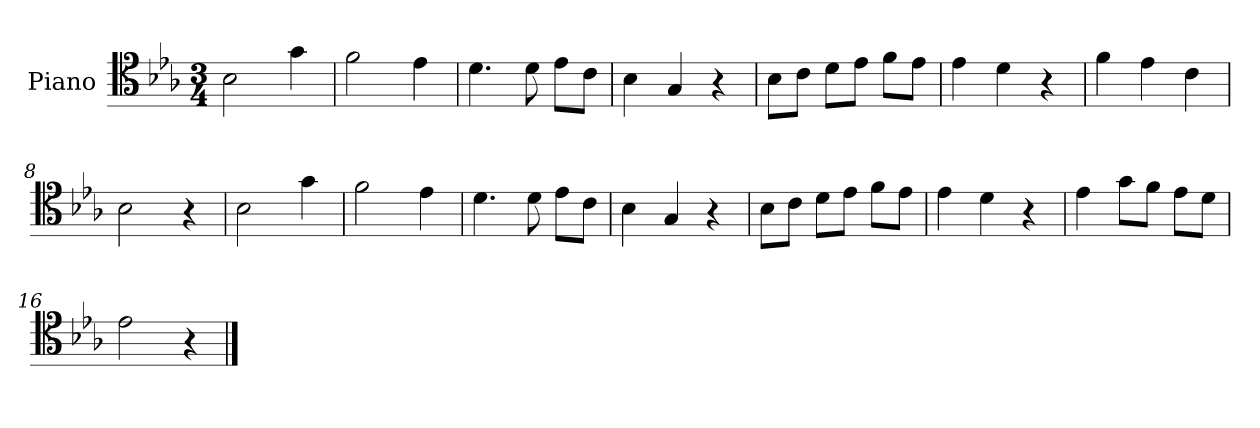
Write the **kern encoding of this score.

**kern
*part1
*staff1
*I"Piano
*I'Pno
*clefC4
*k[b-e-a-]
*E-:
*M3/4
=1
2B-\
4g\
=2
2f\
4e-\
=3
4.d\
8d\
8e-\L
8c\J
=4
4B-\
4G/
4r
=5
8B-\L
8c\J
8d\L
8e-\J
8f\L
8e-\J
=6
4e-\
4d\
4r
=7
4f\
4e-\
4c\
=8
2B-\
4r
=9
2B-\
4g\
=10
2f\
4e-\
=11
4.d\
8d\
8e-\L
8c\J
=12
4B-\
4G/
4r
=13
8B-\L
8c\J
8d\L
8e-\J
8f\L
8e-\J
=14
4e-\
4d\
4r
=15
4e-\
8g\L
8f\J
8e-\L
8d\J
=16
2e-\
4r
==
*-
